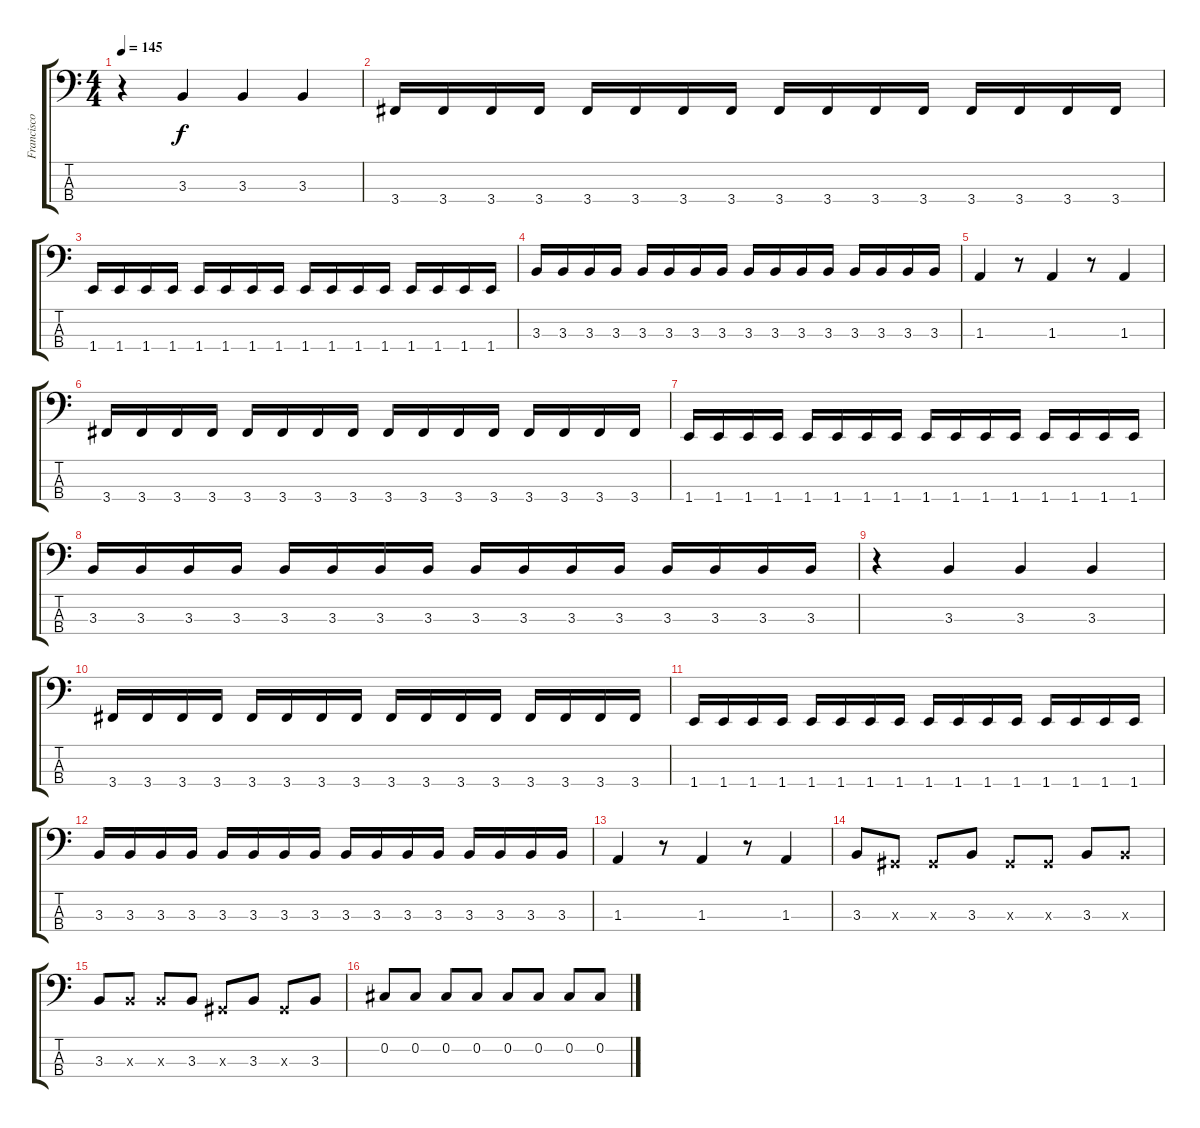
\track ("Francisco Fidalgo" "Francisco ") {instrument electricbasspick}
\staff {score tabs}
\tuning (Gb2 Db2 Ab1 Eb1) {hide}
\ts (4 4)
\tempo 145
\clef f4
\ks c
r.4{dy f} 3.3.4 3.3.4 3.3.4 |
3.4.16 3.4.16 3.4.16 3.4.16 3.4.16 3.4.16 3.4.16 3.4.16 3.4.16 3.4.16 3.4.16 3.4.16 3.4.16 3.4.16 3.4.16 3.4.16 |
1.4.16 1.4.16 1.4.16 1.4.16 1.4.16 1.4.16 1.4.16 1.4.16 1.4.16 1.4.16 1.4.16 1.4.16 1.4.16 1.4.16 1.4.16 1.4.16 |
3.3.16 3.3.16 3.3.16 3.3.16 3.3.16 3.3.16 3.3.16 3.3.16 3.3.16 3.3.16 3.3.16 3.3.16 3.3.16 3.3.16 3.3.16 3.3.16 |
1.3.4 r.8 1.3.4 r.8 1.3.4 |
3.4.16 3.4.16 3.4.16 3.4.16 3.4.16 3.4.16 3.4.16 3.4.16 3.4.16 3.4.16 3.4.16 3.4.16 3.4.16 3.4.16 3.4.16 3.4.16 |
1.4.16 1.4.16 1.4.16 1.4.16 1.4.16 1.4.16 1.4.16 1.4.16 1.4.16 1.4.16 1.4.16 1.4.16 1.4.16 1.4.16 1.4.16 1.4.16 |
3.3.16 3.3.16 3.3.16 3.3.16 3.3.16 3.3.16 3.3.16 3.3.16 3.3.16 3.3.16 3.3.16 3.3.16 3.3.16 3.3.16 3.3.16 3.3.16 |
r.4 3.3.4 3.3.4 3.3.4 |
3.4.16 3.4.16 3.4.16 3.4.16 3.4.16 3.4.16 3.4.16 3.4.16 3.4.16 3.4.16 3.4.16 3.4.16 3.4.16 3.4.16 3.4.16 3.4.16 |
1.4.16 1.4.16 1.4.16 1.4.16 1.4.16 1.4.16 1.4.16 1.4.16 1.4.16 1.4.16 1.4.16 1.4.16 1.4.16 1.4.16 1.4.16 1.4.16 |
3.3.16 3.3.16 3.3.16 3.3.16 3.3.16 3.3.16 3.3.16 3.3.16 3.3.16 3.3.16 3.3.16 3.3.16 3.3.16 3.3.16 3.3.16 3.3.16 |
1.3.4 r.8 1.3.4 r.8 1.3.4 |
3.3.8 0.3{x}.8 0.3{x}.8 3.3.8 0.3{x}.8 0.3{x}.8 3.3.8 3.3{x}.8 |
3.3.8 3.3{x}.8 3.3{x}.8 3.3.8 0.3{x}.8 3.3.8 0.3{x}.8 3.3.8 |
0.2.8 0.2.8 0.2.8 0.2.8 0.2.8 0.2.8 0.2.8 0.2.8
